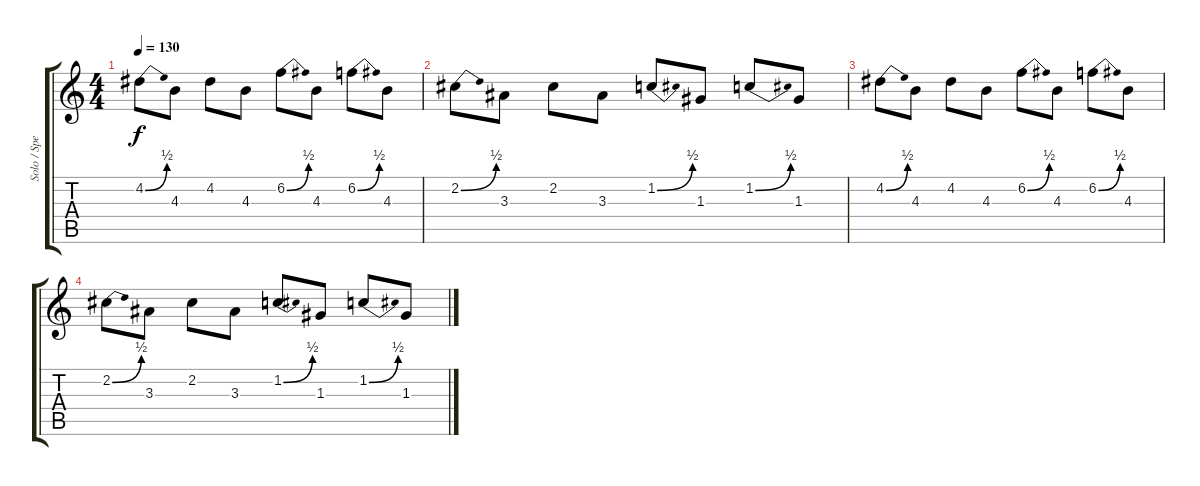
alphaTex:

\track ("Solo / Special" "Solo / Spe") {mute instrument overdrivenguitar}
\staff {score tabs}
\tuning (E4 B3 G3 D3 A2 E2) {hide}
\ts (4 4)
\tempo 130
\clef g2
\ks c
4.2{be (bend 0 0 60 2)}.8{dy f} 4.3.8 4.2.8 4.3.8 6.2{be (bend 0 0 60 2)}.8 4.3.8 6.2{be (bend 0 0 60 2)}.8 4.3.8 |
2.2{be (bend 0 0 60 2)}.8 3.3.8 2.2.8 3.3.8 1.2{be (bend 0 0 60 2)}.8 1.3.8 1.2{be (bend 0 0 60 2)}.8 1.3.8 |
4.2{be (bend 0 0 60 2)}.8 4.3.8 4.2.8 4.3.8 6.2{be (bend 0 0 60 2)}.8 4.3.8 6.2{be (bend 0 0 60 2)}.8 4.3.8 |
2.2{be (bend 0 0 60 2)}.8 3.3.8 2.2.8 3.3.8 1.2{be (bend 0 0 60 2)}.8 1.3.8 1.2{be (bend 0 0 60 2)}.8 1.3.8
